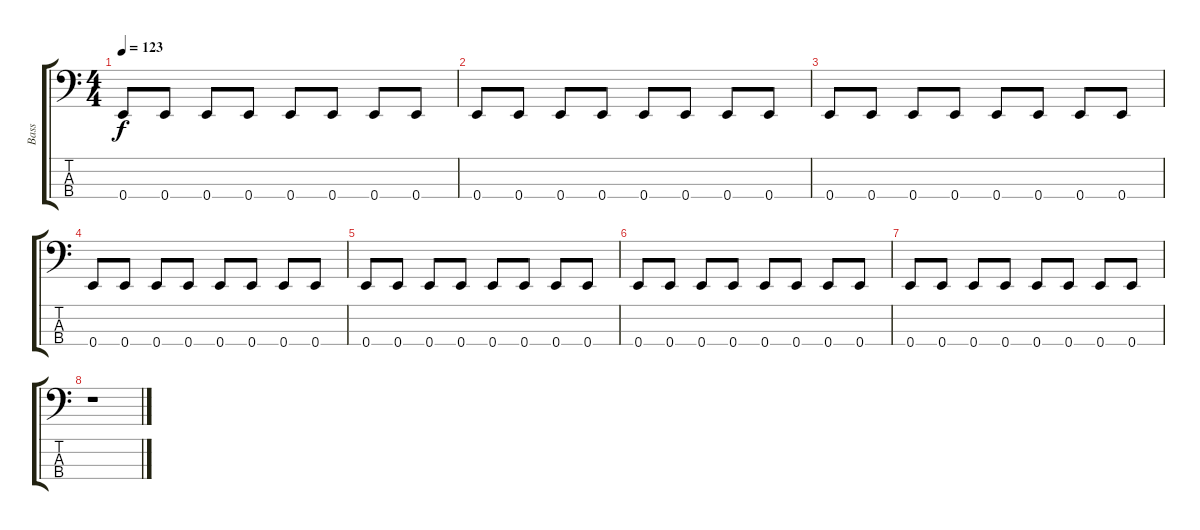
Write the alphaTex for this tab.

\track ("Bass" "Bass") {instrument electricbassfinger}
\staff {score tabs}
\tuning (G2 D2 A1 E1) {hide}
\ts (4 4)
\tempo 123
\clef f4
\ks c
0.4.8{dy f} 0.4.8 0.4.8 0.4.8 0.4.8 0.4.8 0.4.8 0.4.8 |
0.4.8 0.4.8 0.4.8 0.4.8 0.4.8 0.4.8 0.4.8 0.4.8 |
0.4.8 0.4.8 0.4.8 0.4.8 0.4.8 0.4.8 0.4.8 0.4.8 |
0.4.8 0.4.8 0.4.8 0.4.8 0.4.8 0.4.8 0.4.8 0.4.8 |
0.4.8 0.4.8 0.4.8 0.4.8 0.4.8 0.4.8 0.4.8 0.4.8 |
0.4.8 0.4.8 0.4.8 0.4.8 0.4.8 0.4.8 0.4.8 0.4.8 |
0.4.8 0.4.8 0.4.8 0.4.8 0.4.8 0.4.8 0.4.8 0.4.8 |
r.1
